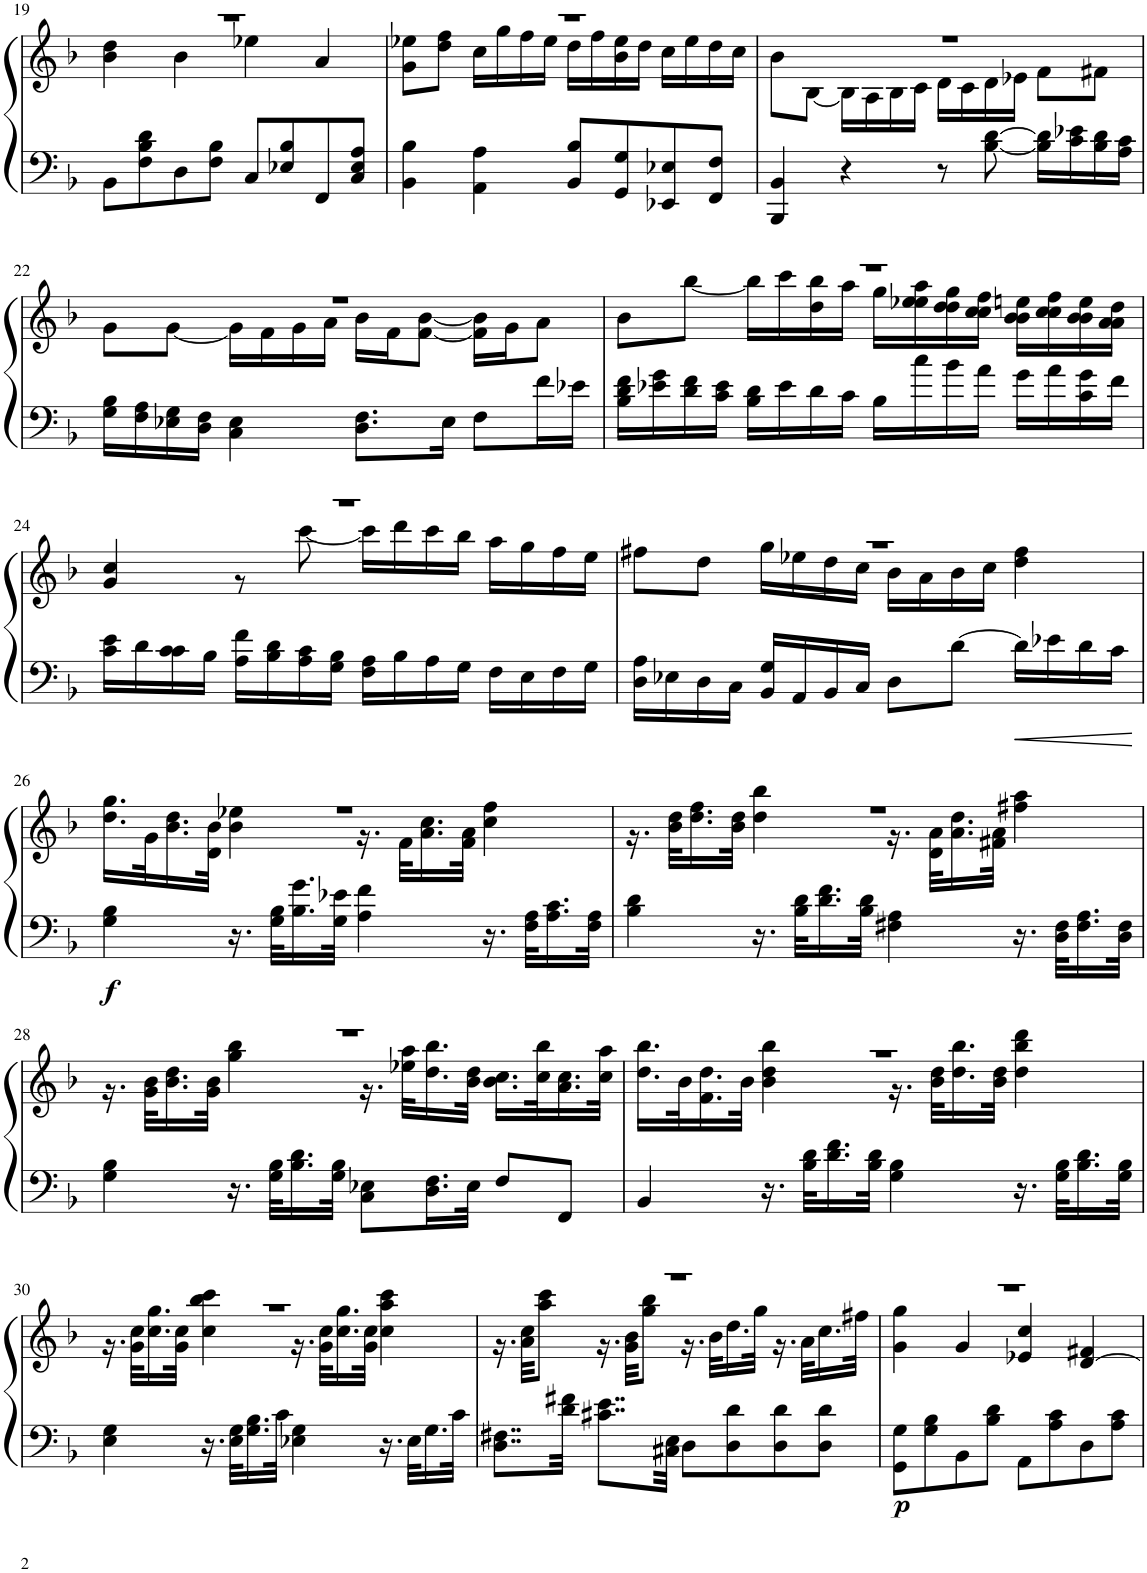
**kern	**kern	**dynam
*part1	*part1	*part1
*staff2	*staff1	*staff1/2
*I"Piano	*	*
*I'Pia.	*	*
!!LO:PB:g=z
*clefF4	*clefG2	*
*k[b-]	*k[b-]	*
*M4/4	*M4/4	*
*met(c)	*met(c)	*
=19	=19	=19
*	*^	*
8BB-\L	1r	4b-\ 4dd\	.
8F\ 8B-\ 8d\	.	.	.
8D\	.	4b-\	.
8F\ 8B-\J	.	.	.
8C/L	.	4ee-X\	.
8E-X/ 8B-/	.	.	.
8FF/	.	4a/	.
8C/ 8E-/ 8A/J	.	.	.
=20	=20	=20	=20
4BB-\ 4B-\	1r	8g\ 8ee-X\L	.
.	.	8dd\ 8ff\J	.
4AA\ 4A\	.	16cc\LL	.
.	.	16gg\	.
.	.	16ff\	.
.	.	16ee-\JJ	.
8BB-/ 8B-/L	.	16dd\LL	.
.	.	16ff\	.
8GG/ 8G/	.	16b-\ 16ee-\	.
.	.	16dd\JJ	.
8EE-X/ 8E-X/	.	16cc\LL	.
.	.	16ee-\	.
8FF/ 8F/J	.	16dd\	.
.	.	16cc\JJ	.
=21	=21	=21	=21
4BBB-/ 4BB-/	1r	8b-\L	.
.	.	[8B-\J	.
4r	.	16B-\LL]	.
.	.	16A\	.
.	.	16B-\	.
.	.	16c\JJ	.
8r	.	16d\LL	.
.	.	16c\	.
[8B-\ [8d\	.	16d\	.
.	.	16e-X\JJ	.
16B-\] 16d\]LL	.	8f\L	.
16c\ 16e-X\	.	.	.
16B-\ 16d\	.	8f#X\J	.
16A\ 16c\JJ	.	.	.
!!LO:LB:g=z	!!
=22	=22	=22	=22
16G\ 16B-\LL	1r	8g\L	.
16F\ 16A\	.	.	.
16E-X\ 16G\	.	[8g\J	.
16D\ 16F\JJ	.	.	.
4C\ 4E-\	.	16g\LL]	.
.	.	16f\	.
.	.	16g\	.
.	.	16a\JJ	.
8.D\ 8.F\L	.	16b-\LL	.
.	.	16f\J	.
.	.	[8f\ [8b-\J	.
16E-\Jk	.	.	.
8F\L	.	16f\] 16b-\]LL	.
.	.	16g\J	.
16f\L	.	8a\J	.
16e-X\JJ	.	.	.
=23	=23	=23	=23
16B-\ 16d\ 16f\LL	1r	8b-\L	.
16e-X\ 16g\	.	.	.
16d\ 16f\	.	[8bb-\J	.
16c\ 16e-\JJ	.	.	.
16B-\ 16d\LL	.	16bb-\LL]	.
16e-\	.	16ccc\	.
16d\	.	16dd\ 16bb-\	.
16c\JJ	.	16aa\JJ	.
16B-\LL	.	16gg\LL	.
16cc\	.	16ee-X\ 16ee-\ 16aa\	.
16b-\	.	16dd\ 16dd\ 16gg\	.
16a\JJ	.	16cc\ 16cc\ 16ff\JJ	.
16g\LL	.	16b-\ 16b-\ 16een\LL	.
16a\	.	16cc\ 16cc\ 16ff\	.
16c\ 16g\	.	16b-\ 16b-\ 16ee\	.
16f\JJ	.	16a\ 16a\ 16dd\JJ	.
!!LO:LB:g=z	!!
=24	=24	=24	=24
16c\ 16e\LL	1r	4g/ 4cc/	.
16d\	.	.	.
16c\ 16c\	.	.	.
16B-\JJ	.	.	.
16A\ 16f\LL	.	8r	.
16B-\ 16d\	.	.	.
16A\ 16c\	.	[8ccc\	.
16G\ 16B-\JJ	.	.	.
16F\ 16A\LL	.	16ccc\LL]	.
16B-\	.	16ddd\	.
16A\	.	16ccc\	.
16G\JJ	.	16bb-\JJ	.
16F\LL	.	16aa\LL	.
16E\	.	16gg\	.
16F\	.	16ff\	.
16G\JJ	.	16ee\JJ	.
=25	=25	=25	=25
16D\ 16A\LL	1r	8ff#X\L	.
16E-X\	.	.	.
16D\	.	8dd\J	.
16C\JJ	.	.	.
16BB-/ 16G/LL	.	16gg\LL	.
16AA/	.	16ee-X\	.
16BB-/	.	16dd\	.
16C/JJ	.	16cc\JJ	.
8D\L	.	16b-\LL	.
.	.	16a\	.
[8d\J	.	16b-\	.
.	.	16cc\JJ	.
16d\LL]	.	4dd\ 4ff#\	.
16e-X\	.	.	.
16d\	.	.	.
16c\JJ	.	.	.
!!LO:LB:g=z	!!
=26	=26	=26	=26
!	!	!	!LO:DY:b=2
4G\ 4B-\	1r	16.dd\ 16.gg\LL	f
.	.	32g\K	.
.	.	16.b-\ 16.dd\	.
.	.	32d\ 32b-\JJk	.
16.r	.	4b-\ 4ee-X\	.
32G\ 32B-\KLL	.	.	.
16.B-\ 16.g\	.	.	.
32G\ 32e-X\JJk	.	.	.
4A\ 4f\	.	16.r	.
.	.	32f\KLL	.
.	.	16.a\ 16.cc\	.
.	.	32f\ 32a\JJk	.
16.r	.	4cc\ 4ff\	.
32F\ 32A\KLL	.	.	.
16.A\ 16.c\	.	.	.
32F\ 32A\JJk	.	.	.
=27	=27	=27	=27
4B-\ 4d\	1r	16.r	.
.	.	32b-\ 32dd\KLL	.
.	.	16.dd\ 16.ff\	.
.	.	32b-\ 32dd\JJk	.
16.r	.	4dd\ 4bb-\	.
32B-\ 32d\KLL	.	.	.
16.d\ 16.f\	.	.	.
32B-\ 32d\JJk	.	.	.
4F#X\ 4A\	.	16.r	.
.	.	32d\ 32a\KLL	.
.	.	16.a\ 16.dd\	.
.	.	32f#X\ 32a\JJk	.
16.r	.	4ff#X\ 4aa\	.
32D\ 32F#\KLL	.	.	.
16.F#\ 16.A\	.	.	.
32D\ 32F#\JJk	.	.	.
!!LO:LB:g=z	!!
=28	=28	=28	=28
4G\ 4B-\	1r	16.r	.
.	.	32g\ 32b-\KLL	.
.	.	16.b-\ 16.dd\	.
.	.	32g\ 32b-\JJk	.
16.r	.	4gg\ 4bb-\	.
32G\ 32B-\KLL	.	.	.
16.B-\ 16.d\	.	.	.
32G\ 32B-\JJk	.	.	.
8C\ 8E-X\L	.	16.r	.
.	.	32ee-X\ 32aa\KLL	.
16.D\ 16.F\L	.	16.dd\ 16.bb-\	.
32E-\JJk	.	32b-\ 32dd\JJk	.
8F/L	.	16.b-\ 16.cc\LL	.
.	.	32cc\ 32bb-\K	.
8FF/J	.	16.a\ 16.cc\	.
.	.	32cc\ 32aa\JJk	.
=29	=29	=29	=29
4BB-/	1r	16.dd\ 16.bb-\LL	.
.	.	32b-\K	.
.	.	16.f\ 16.dd\	.
.	.	32b-\JJk	.
16.r	.	4b-\ 4dd\ 4bb-\	.
32B-\ 32d\KLL	.	.	.
16.d\ 16.f\	.	.	.
32B-\ 32d\JJk	.	.	.
4G\ 4B-\	.	16.r	.
.	.	32b-\ 32dd\KLL	.
.	.	16.dd\ 16.bb-\	.
.	.	32b-\ 32dd\JJk	.
16.r	.	4dd\ 4bb-\ 4ddd\	.
32G\ 32B-\KLL	.	.	.
16.B-\ 16.d\	.	.	.
32G\ 32B-\JJk	.	.	.
!!LO:LB:g=z	!!
=30	=30	=30	=30
4E\ 4G\	1r	16.r	.
.	.	32g\ 32cc\KLL	.
.	.	16.cc\ 16.gg\	.
.	.	32g\ 32cc\JJk	.
16.r	.	4cc\ 4bb-\ 4ccc\	.
32E\ 32G\KLL	.	.	.
16.G\ 16.B-\	.	.	.
32c\JJk	.	.	.
4E-X\ 4G\	.	16.r	.
.	.	32g\ 32cc\KLL	.
.	.	16.cc\ 16.gg\	.
.	.	32g\ 32cc\JJk	.
16.r	.	4cc\ 4aa\ 4ccc\	.
32E-\KLL	.	.	.
16.G\	.	.	.
32c\JJk	.	.	.
=31	=31	=31	=31
8..D\ 8..F#X\L	1r	16.r	.
.	.	32a\ 32cc\KKL	.
.	.	8aa\ 8ccc\J	.
32d\ 32f#X\Jkk	.	.	.
8..c#X\ 8..e\L	.	16.r	.
.	.	32g\ 32b-\KKL	.
.	.	8gg\ 8bb-\J	.
32C#X\ 32E\Jkk	.	.	.
8D\L	.	16.r	.
.	.	32b-\KLL	.
8D\ 8d\	.	16.dd\	.
.	.	32gg\JJk	.
8D\ 8d\	.	16.r	.
.	.	32a\KLL	.
8D\ 8d\J	.	16.cc\	.
.	.	32ff#X\JJk	.
=32	=32	=32	=32
!	!	!	!LO:DY:b=2
8GG\ 8G\L	1r	4g\ 4gg\	p
8G\ 8B-\	.	.	.
8BB-\	.	4g/	.
8B-\ 8d\J	.	.	.
8AA\L	.	4e-X/ 4cc/	.
8A\ 8c\	.	.	.
8D\	.	[4d/ 4f#X/	.
8A\ 8c\J	.	.	.
*	*v	*v	*
=	=	=
*-	*-	*-
